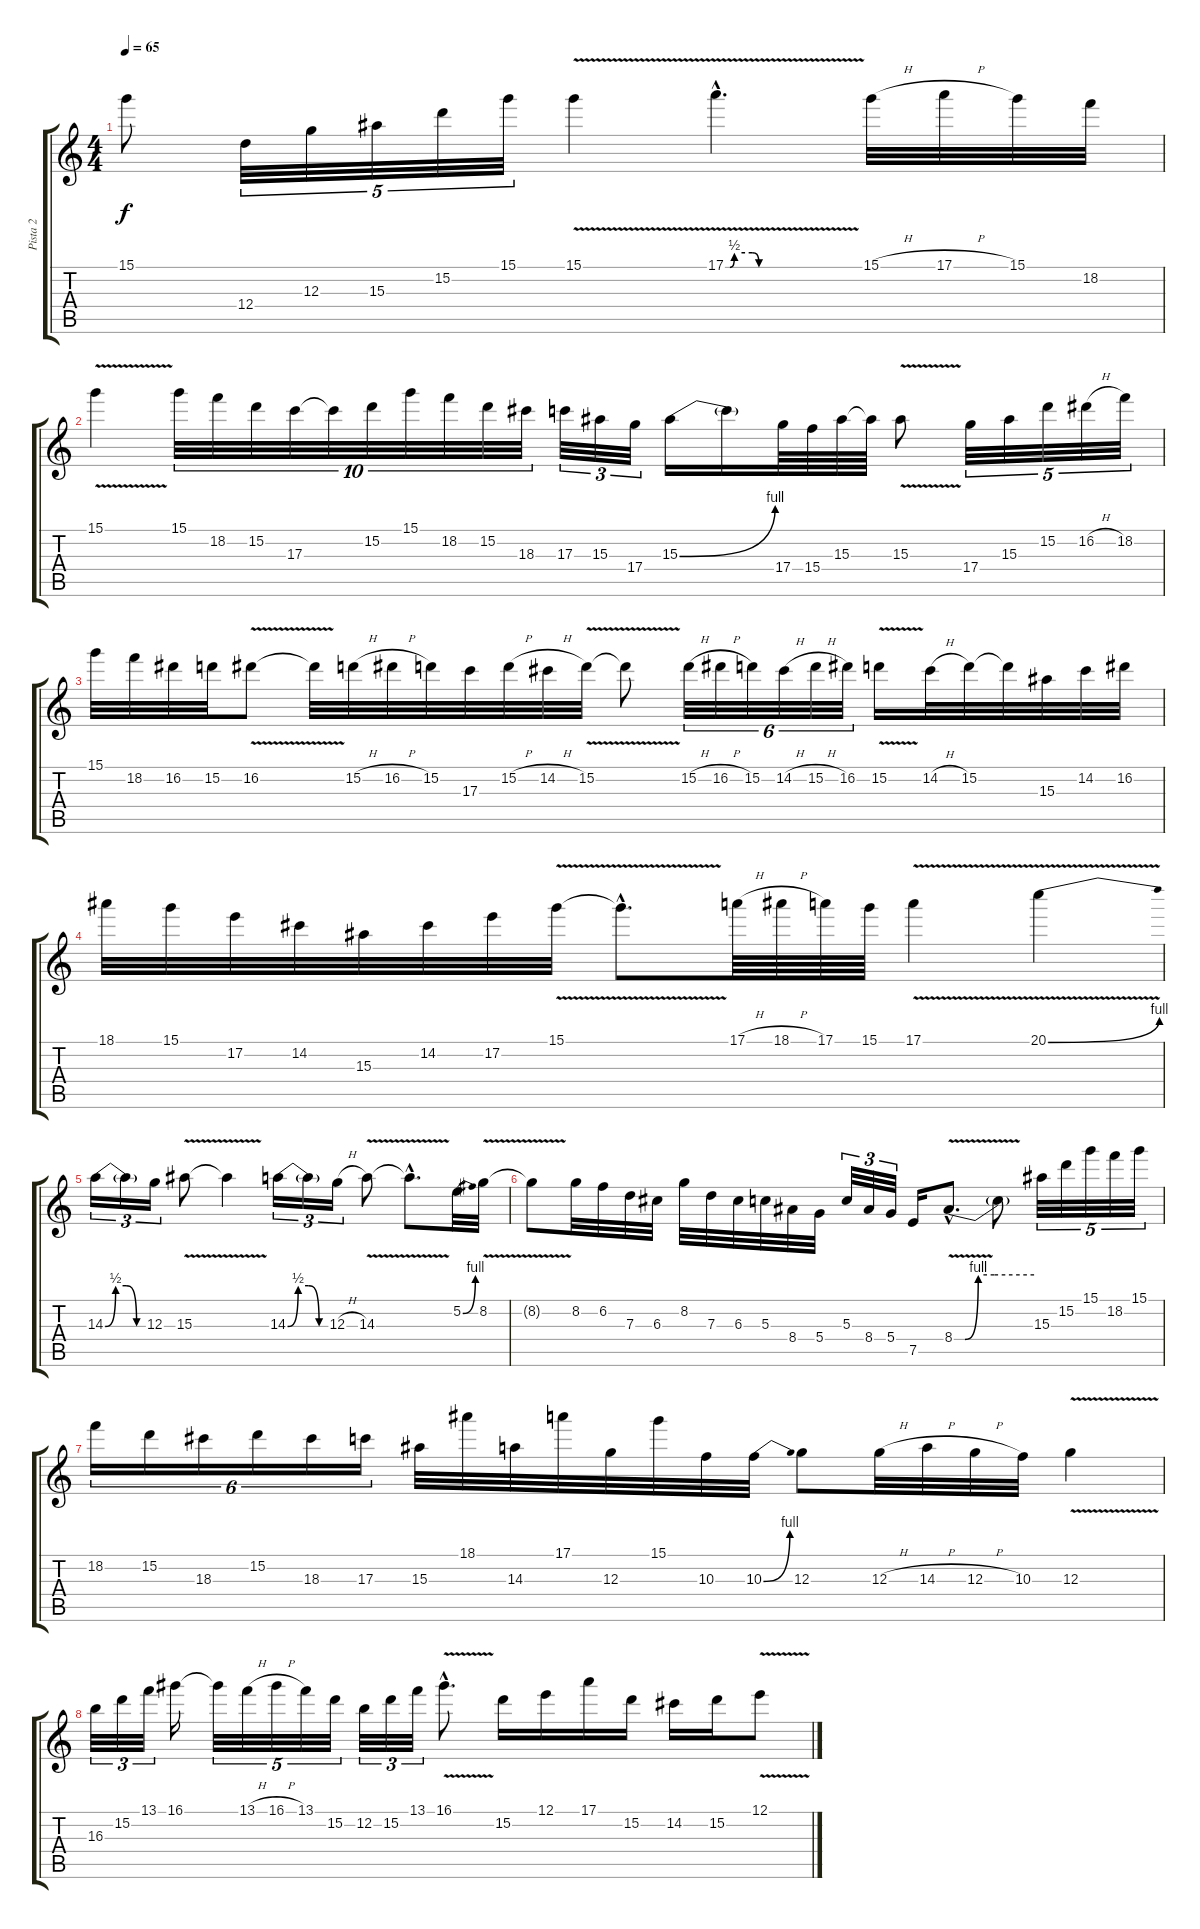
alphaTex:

\track ("Pista 2" "Pista 2") {instrument overdrivenguitar}
\staff {score tabs}
\tuning (E4 B3 G3 D3 A2 E2) {hide}
\ts (4 4)
\tempo 65
\clef g2
\ks c
15.1.8{dy f volume 16} 12.4.32{tu (5 4)} 12.3.32{tu (5 4)} 15.3.32{tu (5 4)} 15.2.32{tu (5 4)} 15.1.32{tu (5 4)} 15.1{v}.4 17.1{be (custom 0 0 2 0 4 2 12 2 15 0 22 0 30 0 45 0 60 0) v hac}.4{d} 15.1{h}.32 17.1{h}.32 15.1.32 18.2.32 |
15.1{v}.4 15.1.32{tu (10 8)} 18.2.32{tu (10 8)} 15.2.32{tu (10 8)} 17.3.32{tu (10 8)} 17.3{t}.32{tu (10 8)} 15.2.32{tu (10 8)} 15.1.32{tu (10 8)} 18.2.32{tu (10 8)} 15.2.32{tu (10 8)} 18.3.32{tu (10 8)} 17.3.32{tu (3 2)} 15.3.32{tu (3 2)} 17.4.32{tu (3 2)} 15.3{be (bend 0 0 60 4)}.16 15.3{t}.16 17.4.64 15.4.64 15.3.64 15.3{t}.64 15.3{v}.8 17.4.32{tu (5 4)} 15.3.32{tu (5 4)} 15.2.32{tu (5 4)} 16.2{h}.32{tu (5 4)} 18.2.32{tu (5 4)} |
15.1.32 18.2.32 16.2.32 15.2.32 16.2{v}.8 16.2{t}.32 15.2{h}.32 16.2{h}.32 15.2.32 17.3.32 15.2{h}.32 14.2{h}.32 15.2{v}.32 15.2{t}.8 15.2{h}.32{tu (6 4)} 16.2{h}.32{tu (6 4)} 15.2.32{tu (6 4)} 14.2{h}.32{tu (6 4)} 15.2{h}.32{tu (6 4)} 16.2.32{tu (6 4)} 15.2{v}.16 14.2{h}.32 15.2.32 15.2{t}.32 15.3.32 14.2.32 16.2.32 |
18.1.32 15.1.32 17.2.32 14.2.32 15.3.32 14.2.32 17.2.32 15.1{v}.32 15.1{hac t}.8{d} 17.1{h}.64 18.1{h}.64 17.1.64 15.1.64 17.1{v}.4 20.1{be (bend 0 0 60 4) v}.4 |
14.3{be (custom 0 0 15 2 30 2 45 0 60 0)}.16{tu (3 2)} 14.3{t}.16{tu (3 2)} 12.3.16{tu (3 2)} 15.3{v}.8 15.3{t}.4 14.3{be (custom 0 0 15 2 30 2 45 0 60 0)}.16{tu (3 2)} 14.3{t}.16{tu (3 2)} 12.3{h}.16{tu (3 2)} 14.3{v}.8 14.3{hac t}.8{d} 5.2{be (bend 0 0 60 4)}.32 8.2{v}.32 |
8.2{t}.8 8.2.32 6.2.32 7.3.32 6.3.32 8.2.32 7.3.32 6.3.32 5.3.32 8.4.32 5.4.32 5.3.32{tu (3 2)} 8.4.32{tu (3 2)} 5.4.32{tu (3 2)} 7.5.16 8.4{be (custom 0 0 8 0 18 4 30 4 60 4) v hac}.8{d} 8.4{t}.8 15.3.32{tu (5 4)} 15.2.32{tu (5 4)} 15.1.32{tu (5 4)} 18.2.32{tu (5 4)} 15.1.32{tu (5 4)} |
18.2.16{tu (6 4)} 15.2.16{tu (6 4)} 18.3.16{tu (6 4)} 15.2.16{tu (6 4)} 18.3.16{tu (6 4)} 17.3.16{tu (6 4)} 15.3.32 18.1.32 14.3.32 17.1.32 12.3.32 15.1.32 10.3.32 10.3{be (bend 0 0 60 4)}.32 12.3.8 12.3{h}.32 14.3{h}.32 12.3{h}.32 10.3.32 12.3{v}.4 |
16.3.32{tu (3 2)} 15.2.32{tu (3 2)} 13.1.32{tu (3 2)} 16.1.16 16.1{t}.32{tu (5 4)} 13.1{h}.32{tu (5 4)} 16.1{h}.32{tu (5 4)} 13.1.32{tu (5 4)} 15.2.32{tu (5 4)} 12.2.32{tu (3 2)} 15.2.32{tu (3 2)} 13.1.32{tu (3 2)} 16.1{v hac}.8{d} 15.2.16 12.1.16 17.1.16 15.2.16 14.2.16 15.2.16 12.1{v}.8
